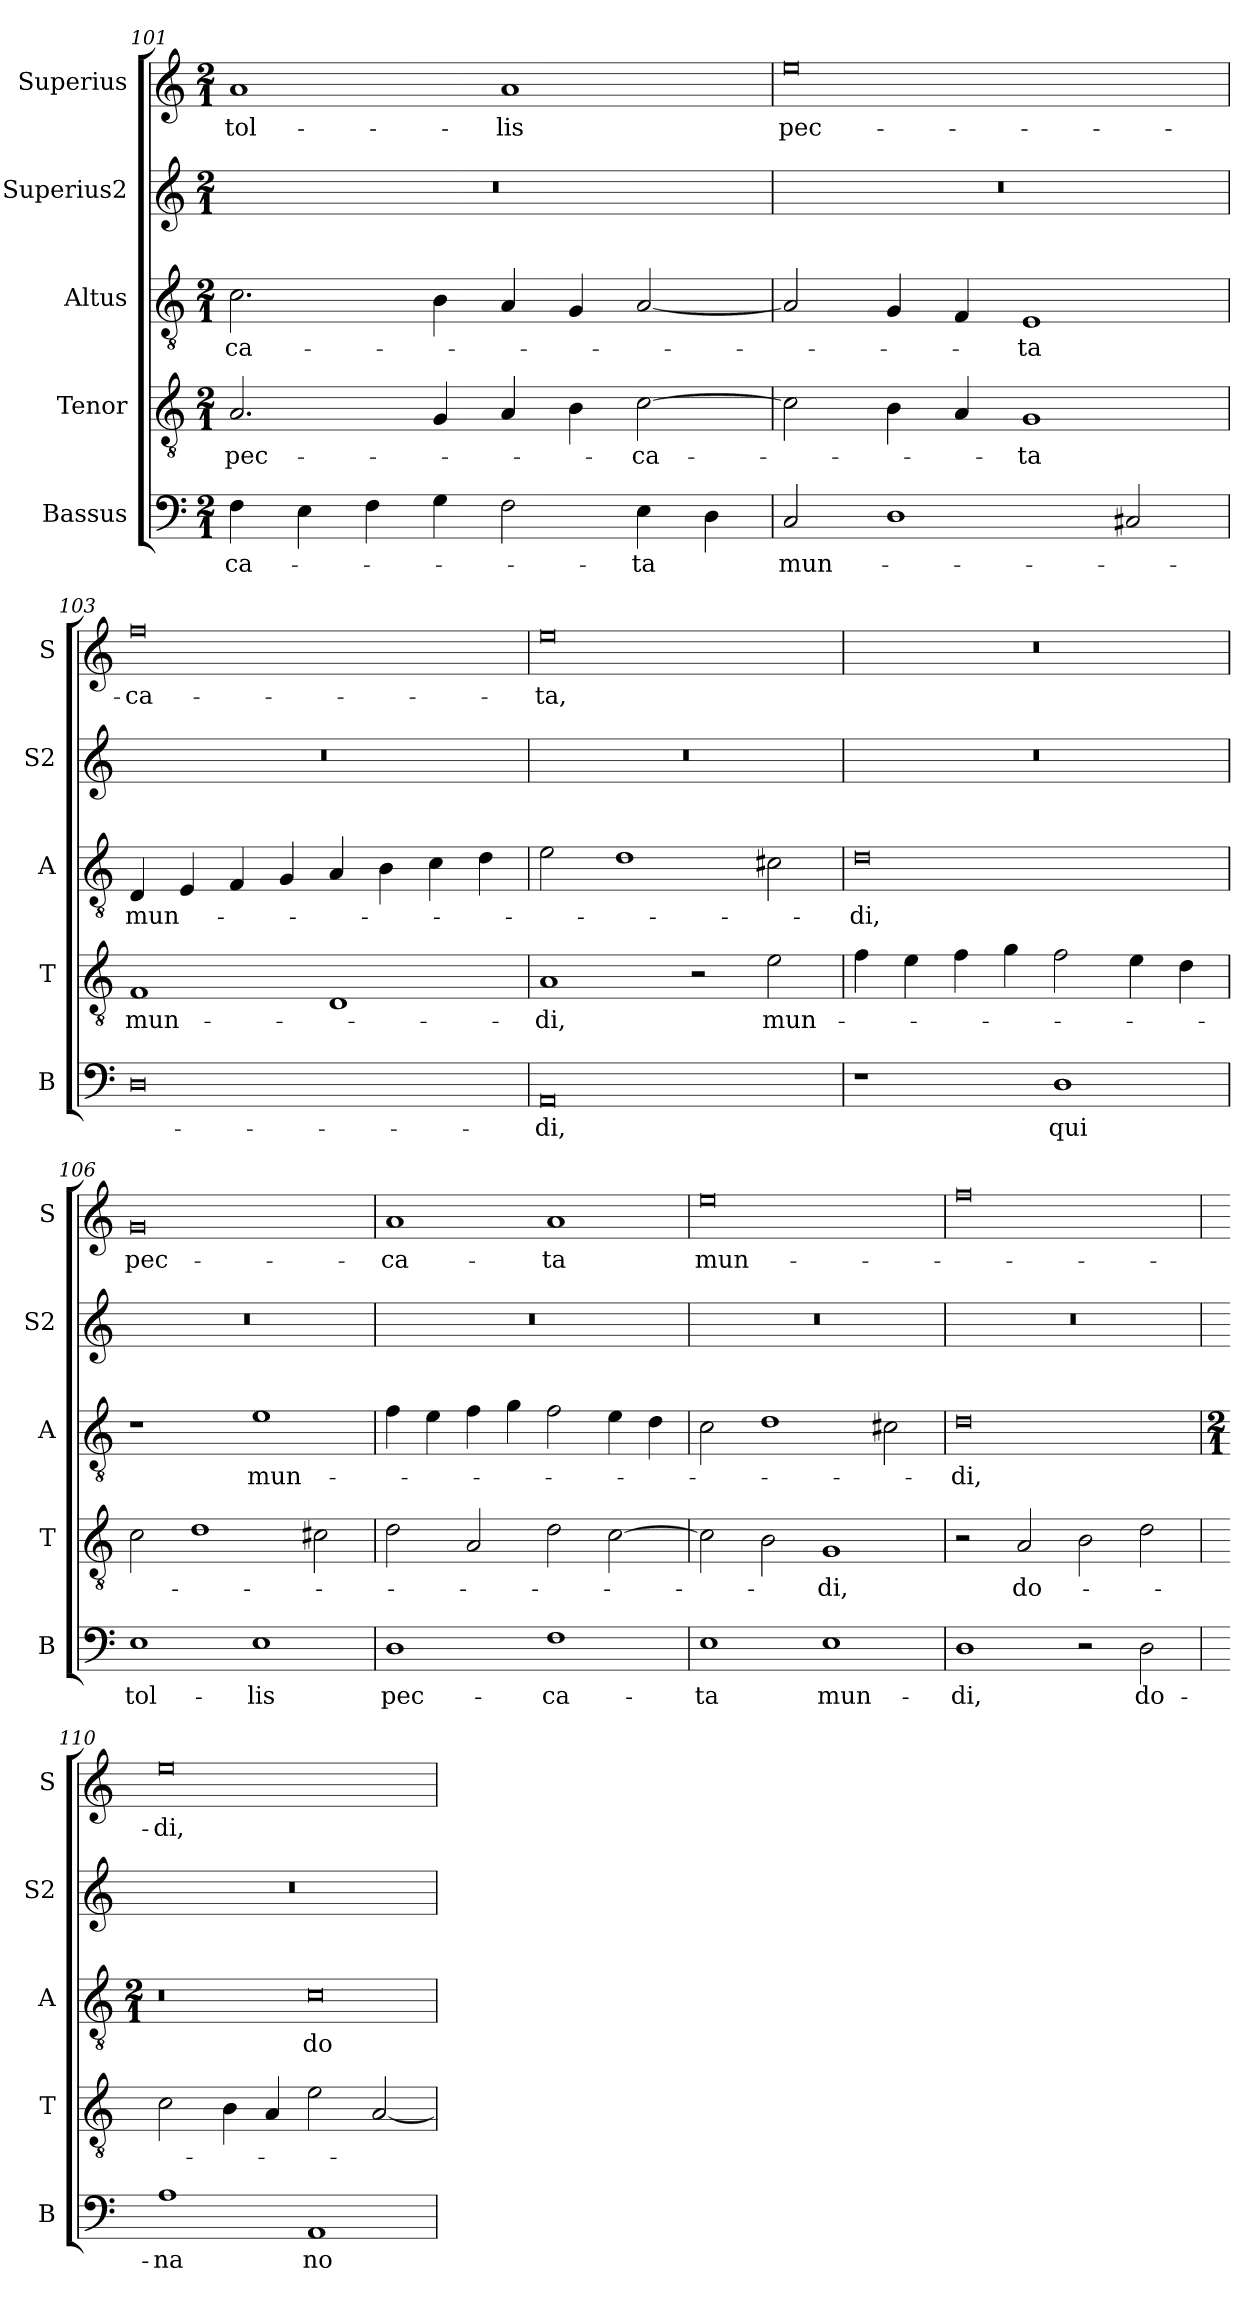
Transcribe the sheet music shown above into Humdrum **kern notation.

**kern	**text	**kern	**text	**kern	**text	**kern	**kern	**text
*part5	*part5	*part4	*part4	*part3	*part3	*part2	*part1	*part1
*staff5	*staff5	*staff4	*staff4	*staff3	*staff3	*staff2	*staff1	*staff1
*I"Bassus	*	*I"Tenor	*	*I"Altus	*	*I"Superius2	*I"Superius	*
*I'B	*	*I'T	*	*I'A	*	*I'S2	*I'S	*
*clefF4	*	*clefGv2	*	*clefGv2	*	*clefG2	*clefG2	*
*k[]	*	*k[]	*	*k[]	*	*k[]	*k[]	*
*M2/1	*	*M2/1	*	*M2/1	*	*M2/1	*M2/1	*
=101	=101	=101	=101	=101	=101	=101	=101	=101
4F\	-ca-	2.A/	pec-	2.c\	-ca-	0r	1a	tol-
4E\	.	.	.	.	.	.	.	.
4F\	.	.	.	.	.	.	.	.
4G\	.	4G/	.	4B\	.	.	.	.
2F\	.	4A/	.	4A/	.	.	1a	-lis
.	.	4B\	.	4G/	.	.	.	.
4E\	-ta	[2c\	-ca-	[2A/	.	.	.	.
4D\	.	.	.	.	.	.	.	.
=102	=102	=102	=102	=102	=102	=102	=102	=102
2C/	mun-	2c\]	.	2A/]	.	0r	0ee	pec-
1D	.	4B\	.	4G/	.	.	.	.
.	.	4A/	.	4F/	.	.	.	.
.	.	1G	-ta	1E	-ta	.	.	.
2C#X/	.	.	.	.	.	.	.	.
=103	=103	=103	=103	=103	=103	=103	=103	=103
0D	.	1F	mun-	4D/	mun-	0r	0ff	-ca-
.	.	.	.	4E/	.	.	.	.
.	.	.	.	4F/	.	.	.	.
.	.	.	.	4G/	.	.	.	.
.	.	1D	.	4A/	.	.	.	.
.	.	.	.	4B\	.	.	.	.
.	.	.	.	4c\	.	.	.	.
.	.	.	.	4d\	.	.	.	.
=104	=104	=104	=104	=104	=104	=104	=104	=104
0AA	-di,	1A	-di,	2e\	.	0r	0ee	-ta,
.	.	.	.	1d	.	.	.	.
.	.	2r	.	.	.	.	.	.
.	.	2e\	mun-	2c#X\	.	.	.	.
=105	=105	=105	=105	=105	=105	=105	=105	=105
1r	.	4f\	.	0d	-di,	0r	0r	.
.	.	4e\	.	.	.	.	.	.
.	.	4f\	.	.	.	.	.	.
.	.	4g\	.	.	.	.	.	.
1D	qui	2f\	.	.	.	.	.	.
.	.	4e\	.	.	.	.	.	.
.	.	4d\	.	.	.	.	.	.
=106	=106	=106	=106	=106	=106	=106	=106	=106
1E	tol-	2c\	.	1r	.	0r	0g	pec-
.	.	1d	.	.	.	.	.	.
1E	-lis	.	.	1e	mun-	.	.	.
.	.	2c#X\	.	.	.	.	.	.
=107	=107	=107	=107	=107	=107	=107	=107	=107
1D	pec-	2d\	.	4f\	.	0r	1a	-ca-
.	.	.	.	4e\	.	.	.	.
.	.	2A/	.	4f\	.	.	.	.
.	.	.	.	4g\	.	.	.	.
1F	-ca-	2d\	.	2f\	.	.	1a	-ta
.	.	[2c\	.	4e\	.	.	.	.
.	.	.	.	4d\	.	.	.	.
=108	=108	=108	=108	=108	=108	=108	=108	=108
1E	-ta	2c\]	.	2c\	.	0r	0ee	mun-
.	.	2B\	.	1d	.	.	.	.
1E	mun-	1G	-di,	.	.	.	.	.
.	.	.	.	2c#X\	.	.	.	.
=109	=109	=109	=109	=109	=109	=109	=109	=109
1D	-di,	2r	.	0d	-di,	0r	0ff	.
.	.	2A/	do-	.	.	.	.	.
2r	.	2B\	.	.	.	.	.	.
2D\	do-	2d\	.	.	.	.	.	.
=110	=110	=110	=110	=110	=110	=110	=110	=110
*	*	*	*	*M2/1	*	*	*	*
!	!	!	!	!LO:N:vis=0	!	!	!	!
1A	-na	2c\	.	1r	.	0r	0ee	-di,
.	.	4B\	.	.	.	.	.	.
.	.	4A/	.	.	.	.	.	.
!	!	!	!	!LO:N:vis=0	!	!	!	!
1AA	no-	2e\	.	1c	do-	.	.	.
.	.	[2A/	.	.	.	.	.	.
=	=	=	=	=	=	=	=	=
*-	*-	*-	*-	*-	*-	*-	*-	*-
